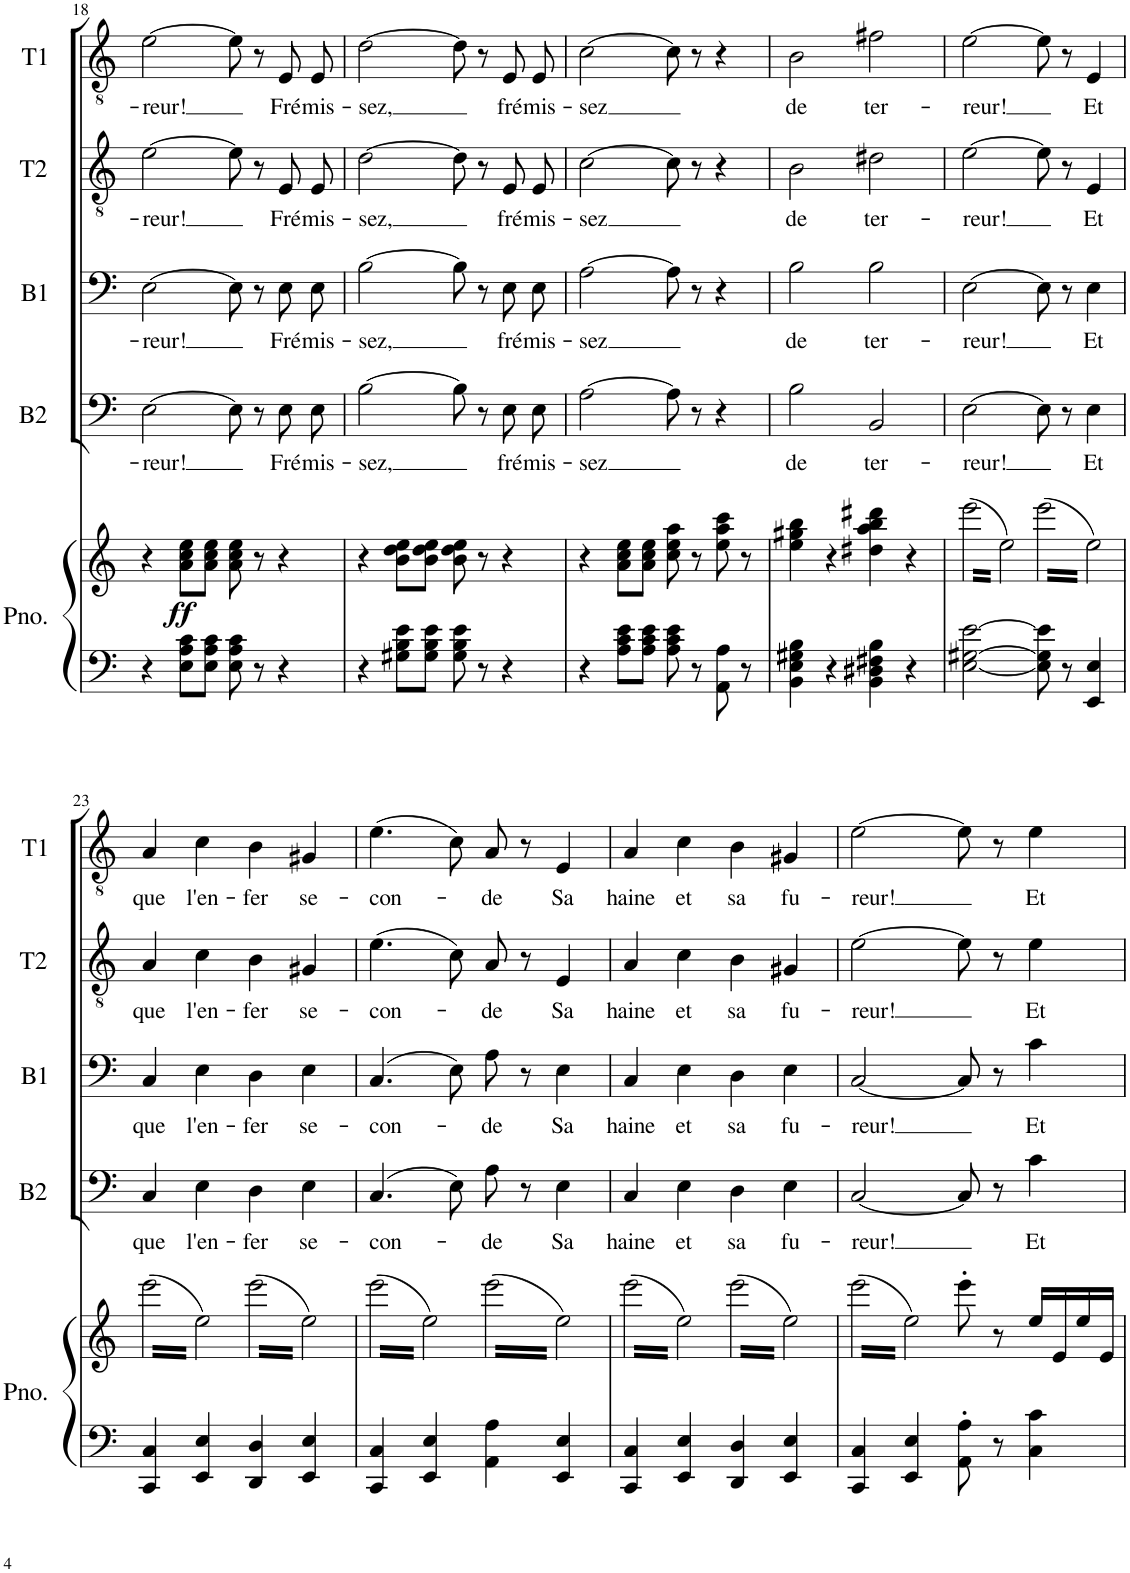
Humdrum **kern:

**kern	**kern	**dynam	**kern	**text	**kern	**text	**kern	**text	**kern	**text
*part5	*part5	*part5	*part4	*part4	*part3	*part3	*part2	*part2	*part1	*part1
*staff6	*staff5	*staff5/6	*staff4	*staff4	*staff3	*staff3	*staff2	*staff2	*staff1	*staff1
*I"Piano	*	*	*I"Basse 2	*	*I"Basse 1	*	*I"Tenor 2	*	*I"Tenor 1	*
*I'Pno.	*	*	*I'B2	*	*I'B1	*	*I'T2	*	*I'T1	*
!!LO:PB:g=z
*clefF4	*clefG2	*	*clefF4	*	*clefF4	*	*clefGv2	*	*clefGv2	*
*k[]	*k[]	*	*k[]	*	*k[]	*	*k[]	*	*k[]	*
*M4/4	*M4/4	*	*M4/4	*	*M4/4	*	*M4/4	*	*M4/4	*
=18	=18	=18	=18	=18	=18	=18	=18	=18	=18	=18
!	!	!	!	!LO:LY:b	!	!LO:LY:b	!	!LO:LY:b	!	!LO:LY:b
4r	4r	.	[2E\	-reur!	[2E\	-reur!	[2e\	-reur!	[2e\	-reur!
!	!	!LO:DY:b	!	!	!	!	!	!	!	!
8E\ 8A\ 8c\L	8a\ 8cc\ 8ee\L	ff	.	.	.	.	.	.	.	.
8E\ 8A\ 8c\J	8a\ 8cc\ 8ee\J	.	.	.	.	.	.	.	.	.
8E\ 8A\ 8c\	8a\ 8cc\ 8ee\	.	8E\]	.	8E\]	.	8e\]	.	8e\]	.
8r	8r	.	8r	.	8r	.	8r	.	8r	.
!	!	!	!	!LO:LY:b	!	!LO:LY:b	!	!LO:LY:b	!	!LO:LY:b
4r	4r	.	8E\L	Fré-	8E\L	Fré-	8E/L	Fré-	8E/L	Fré-
!	!	!	!	!LO:LY:b	!	!LO:LY:b	!	!LO:LY:b	!	!LO:LY:b
.	.	.	8E\J	-mis-	8E\J	-mis-	8E/J	-mis-	8E/J	-mis-
=19	=19	=19	=19	=19	=19	=19	=19	=19	=19	=19
!	!	!	!	!LO:LY:b	!	!LO:LY:b	!	!LO:LY:b	!	!LO:LY:b
4r	4r	.	[2B\	-sez,	[2B\	-sez,	[2d\	-sez,	[2d\	-sez,
8G#X\ 8B\ 8e\L	8b\ 8dd\ 8ee\L	.	.	.	.	.	.	.	.	.
8G#\ 8B\ 8e\J	8b\ 8dd\ 8ee\J	.	.	.	.	.	.	.	.	.
8G#\ 8B\ 8e\	8b\ 8dd\ 8ee\	.	8B\]	.	8B\]	.	8d\]	.	8d\]	.
8r	8r	.	8r	.	8r	.	8r	.	8r	.
!	!	!	!	!LO:LY:b	!	!LO:LY:b	!	!LO:LY:b	!	!LO:LY:b
4r	4r	.	8E\L	fré-	8E\L	fré-	8E/L	fré-	8E/L	fré-
!	!	!	!	!LO:LY:b	!	!LO:LY:b	!	!LO:LY:b	!	!LO:LY:b
.	.	.	8E\J	-mis-	8E\J	-mis-	8E/J	-mis-	8E/J	-mis-
=20	=20	=20	=20	=20	=20	=20	=20	=20	=20	=20
!	!	!	!	!LO:LY:b	!	!LO:LY:b	!	!LO:LY:b	!	!LO:LY:b
4r	4r	.	[2A\	-sez	[2A\	-sez	[2c\	-sez	[2c\	-sez
8A\ 8c\ 8e\L	8a\ 8cc\ 8ee\L	.	.	.	.	.	.	.	.	.
8A\ 8c\ 8e\J	8a\ 8cc\ 8ee\J	.	.	.	.	.	.	.	.	.
8A\ 8c\ 8e\	8cc\ 8ee\ 8aa\	.	8A\]	.	8A\]	.	8c\]	.	8c\]	.
8r	8r	.	8r	.	8r	.	8r	.	8r	.
8AA\ 8A\	8ee\ 8aa\ 8ccc\	.	4r	.	4r	.	4r	.	4r	.
8r	8r	.	.	.	.	.	.	.	.	.
=21	=21	=21	=21	=21	=21	=21	=21	=21	=21	=21
!	!	!	!	!LO:LY:b	!	!LO:LY:b	!	!LO:LY:b	!	!LO:LY:b
4BB\ 4E\ 4G#X\ 4B\	4ee\ 4gg#X\ 4bb\	.	2B\	de	2B\	de	2B\	de	2B\	de
4r	4r	.	.	.	.	.	.	.	.	.
!	!	!	!	!LO:LY:b	!	!LO:LY:b	!	!LO:LY:b	!	!LO:LY:b
4BB\ 4D#X\ 4F#X\ 4B\	4dd#X\ 4aa\ 4bb\ 4ddd#X\	.	2BB/	ter-	2B\	ter-	2d#X\	ter-	2f#X\	ter-
4r	4r	.	.	.	.	.	.	.	.	.
=22	=22	=22	=22	=22	=22	=22	=22	=22	=22	=22
!	!	!	!	!LO:LY:b	!	!LO:LY:b	!	!LO:LY:b	!	!LO:LY:b
*	*tremolo	*	*	*	*	*	*	*	*	*
[2E\ [2G#X\ [2e\	(32eee\LLL	.	[2E\	-reur!	[2E\	-reur!	[2e\	-reur!	[2e\	-reur!
.	32ee\)	.	.	.	.	.	.	.	.	.
.	32eee\	.	.	.	.	.	.	.	.	.
.	32ee\)	.	.	.	.	.	.	.	.	.
.	32eee\	.	.	.	.	.	.	.	.	.
.	32ee\)	.	.	.	.	.	.	.	.	.
.	32eee\	.	.	.	.	.	.	.	.	.
.	32ee\)	.	.	.	.	.	.	.	.	.
.	32eee\	.	.	.	.	.	.	.	.	.
.	32ee\)	.	.	.	.	.	.	.	.	.
.	32eee\	.	.	.	.	.	.	.	.	.
.	32ee\)	.	.	.	.	.	.	.	.	.
.	32eee\	.	.	.	.	.	.	.	.	.
.	32ee\)	.	.	.	.	.	.	.	.	.
.	32eee\	.	.	.	.	.	.	.	.	.
.	32ee\)JJJ	.	.	.	.	.	.	.	.	.
8E\] 8G#\] 8e\]	(32eee\LLL	.	8E\]	.	8E\]	.	8e\]	.	8e\]	.
.	32ee\)	.	.	.	.	.	.	.	.	.
.	32eee\	.	.	.	.	.	.	.	.	.
.	32ee\)	.	.	.	.	.	.	.	.	.
8r	32eee\	.	8r	.	8r	.	8r	.	8r	.
.	32ee\)	.	.	.	.	.	.	.	.	.
.	32eee\	.	.	.	.	.	.	.	.	.
.	32ee\)	.	.	.	.	.	.	.	.	.
!	!	!	!	!LO:LY:b	!	!LO:LY:b	!	!LO:LY:b	!	!LO:LY:b
4EE/ 4E/	32eee\	.	4E\	Et	4E\	Et	4E/	Et	4E/	Et
.	32ee\)	.	.	.	.	.	.	.	.	.
.	32eee\	.	.	.	.	.	.	.	.	.
.	32ee\)	.	.	.	.	.	.	.	.	.
.	32eee\	.	.	.	.	.	.	.	.	.
.	32ee\)	.	.	.	.	.	.	.	.	.
.	32eee\	.	.	.	.	.	.	.	.	.
.	32ee\)JJJ	.	.	.	.	.	.	.	.	.
!!LO:LB:g=z
=23	=23	=23	=23	=23	=23	=23	=23	=23	=23	=23
!	!	!	!	!LO:LY:b	!	!LO:LY:b	!	!LO:LY:b	!	!LO:LY:b
4CC/ 4C/	(32eee\LLL	.	4C/	que	4C/	que	4A/	que	4A/	que
.	32ee\)	.	.	.	.	.	.	.	.	.
.	32eee\	.	.	.	.	.	.	.	.	.
.	32ee\)	.	.	.	.	.	.	.	.	.
.	32eee\	.	.	.	.	.	.	.	.	.
.	32ee\)	.	.	.	.	.	.	.	.	.
.	32eee\	.	.	.	.	.	.	.	.	.
.	32ee\)	.	.	.	.	.	.	.	.	.
!	!	!	!	!LO:LY:b	!	!LO:LY:b	!	!LO:LY:b	!	!LO:LY:b
4EE/ 4E/	32eee\	.	4E\	l'en-	4E\	l'en-	4c\	l'en-	4c\	l'en-
.	32ee\)	.	.	.	.	.	.	.	.	.
.	32eee\	.	.	.	.	.	.	.	.	.
.	32ee\)	.	.	.	.	.	.	.	.	.
.	32eee\	.	.	.	.	.	.	.	.	.
.	32ee\)	.	.	.	.	.	.	.	.	.
.	32eee\	.	.	.	.	.	.	.	.	.
.	32ee\)JJJ	.	.	.	.	.	.	.	.	.
!	!	!	!	!LO:LY:b	!	!LO:LY:b	!	!LO:LY:b	!	!LO:LY:b
4DD/ 4D/	(32eee\LLL	.	4D\	-fer	4D\	-fer	4B\	-fer	4B\	-fer
.	32ee\)	.	.	.	.	.	.	.	.	.
.	32eee\	.	.	.	.	.	.	.	.	.
.	32ee\)	.	.	.	.	.	.	.	.	.
.	32eee\	.	.	.	.	.	.	.	.	.
.	32ee\)	.	.	.	.	.	.	.	.	.
.	32eee\	.	.	.	.	.	.	.	.	.
.	32ee\)	.	.	.	.	.	.	.	.	.
!	!	!	!	!LO:LY:b	!	!LO:LY:b	!	!LO:LY:b	!	!LO:LY:b
4EE/ 4E/	32eee\	.	4E\	se-	4E\	se-	4G#X/	se-	4G#X/	se-
.	32ee\)	.	.	.	.	.	.	.	.	.
.	32eee\	.	.	.	.	.	.	.	.	.
.	32ee\)	.	.	.	.	.	.	.	.	.
.	32eee\	.	.	.	.	.	.	.	.	.
.	32ee\)	.	.	.	.	.	.	.	.	.
.	32eee\	.	.	.	.	.	.	.	.	.
.	32ee\)JJJ	.	.	.	.	.	.	.	.	.
=24	=24	=24	=24	=24	=24	=24	=24	=24	=24	=24
!	!	!	!	!LO:LY:b	!	!LO:LY:b	!	!LO:LY:b	!	!LO:LY:b
4CC/ 4C/	(32eee\LLL	.	(4.C/	-con-	(4.C/	-con-	(4.e\	-con-	(4.e\	-con-
.	32ee\)	.	.	.	.	.	.	.	.	.
.	32eee\	.	.	.	.	.	.	.	.	.
.	32ee\)	.	.	.	.	.	.	.	.	.
.	32eee\	.	.	.	.	.	.	.	.	.
.	32ee\)	.	.	.	.	.	.	.	.	.
.	32eee\	.	.	.	.	.	.	.	.	.
.	32ee\)	.	.	.	.	.	.	.	.	.
4EE/ 4E/	32eee\	.	.	.	.	.	.	.	.	.
.	32ee\)	.	.	.	.	.	.	.	.	.
.	32eee\	.	.	.	.	.	.	.	.	.
.	32ee\)	.	.	.	.	.	.	.	.	.
.	32eee\	.	8E\)	.	8E\)	.	8c\)	.	8c\)	.
.	32ee\)	.	.	.	.	.	.	.	.	.
.	32eee\	.	.	.	.	.	.	.	.	.
.	32ee\)JJJ	.	.	.	.	.	.	.	.	.
!	!	!	!	!LO:LY:b	!	!LO:LY:b	!	!LO:LY:b	!	!LO:LY:b
4AA\ 4A\	(32eee\LLL	.	8A\	-de	8A\	-de	8A/	-de	8A/	-de
.	32ee\)	.	.	.	.	.	.	.	.	.
.	32eee\	.	.	.	.	.	.	.	.	.
.	32ee\)	.	.	.	.	.	.	.	.	.
.	32eee\	.	8r	.	8r	.	8r	.	8r	.
.	32ee\)	.	.	.	.	.	.	.	.	.
.	32eee\	.	.	.	.	.	.	.	.	.
.	32ee\)	.	.	.	.	.	.	.	.	.
!	!	!	!	!LO:LY:b	!	!LO:LY:b	!	!LO:LY:b	!	!LO:LY:b
4EE/ 4E/	32eee\	.	4E\	Sa	4E\	Sa	4E/	Sa	4E/	Sa
.	32ee\)	.	.	.	.	.	.	.	.	.
.	32eee\	.	.	.	.	.	.	.	.	.
.	32ee\)	.	.	.	.	.	.	.	.	.
.	32eee\	.	.	.	.	.	.	.	.	.
.	32ee\)	.	.	.	.	.	.	.	.	.
.	32eee\	.	.	.	.	.	.	.	.	.
.	32ee\)JJJ	.	.	.	.	.	.	.	.	.
=25	=25	=25	=25	=25	=25	=25	=25	=25	=25	=25
!	!	!	!	!LO:LY:b	!	!LO:LY:b	!	!LO:LY:b	!	!LO:LY:b
4CC/ 4C/	(32eee\LLL	.	4C/	haine	4C/	haine	4A/	haine	4A/	haine
.	32ee\)	.	.	.	.	.	.	.	.	.
.	32eee\	.	.	.	.	.	.	.	.	.
.	32ee\)	.	.	.	.	.	.	.	.	.
.	32eee\	.	.	.	.	.	.	.	.	.
.	32ee\)	.	.	.	.	.	.	.	.	.
.	32eee\	.	.	.	.	.	.	.	.	.
.	32ee\)	.	.	.	.	.	.	.	.	.
!	!	!	!	!LO:LY:b	!	!LO:LY:b	!	!LO:LY:b	!	!LO:LY:b
4EE/ 4E/	32eee\	.	4E\	et	4E\	et	4c\	et	4c\	et
.	32ee\)	.	.	.	.	.	.	.	.	.
.	32eee\	.	.	.	.	.	.	.	.	.
.	32ee\)	.	.	.	.	.	.	.	.	.
.	32eee\	.	.	.	.	.	.	.	.	.
.	32ee\)	.	.	.	.	.	.	.	.	.
.	32eee\	.	.	.	.	.	.	.	.	.
.	32ee\)JJJ	.	.	.	.	.	.	.	.	.
!	!	!	!	!LO:LY:b	!	!LO:LY:b	!	!LO:LY:b	!	!LO:LY:b
4DD/ 4D/	(32eee\LLL	.	4D\	sa	4D\	sa	4B\	sa	4B\	sa
.	32ee\)	.	.	.	.	.	.	.	.	.
.	32eee\	.	.	.	.	.	.	.	.	.
.	32ee\)	.	.	.	.	.	.	.	.	.
.	32eee\	.	.	.	.	.	.	.	.	.
.	32ee\)	.	.	.	.	.	.	.	.	.
.	32eee\	.	.	.	.	.	.	.	.	.
.	32ee\)	.	.	.	.	.	.	.	.	.
!	!	!	!	!LO:LY:b	!	!LO:LY:b	!	!LO:LY:b	!	!LO:LY:b
4EE/ 4E/	32eee\	.	4E\	fu-	4E\	fu-	4G#X/	fu-	4G#X/	fu-
.	32ee\)	.	.	.	.	.	.	.	.	.
.	32eee\	.	.	.	.	.	.	.	.	.
.	32ee\)	.	.	.	.	.	.	.	.	.
.	32eee\	.	.	.	.	.	.	.	.	.
.	32ee\)	.	.	.	.	.	.	.	.	.
.	32eee\	.	.	.	.	.	.	.	.	.
.	32ee\)JJJ	.	.	.	.	.	.	.	.	.
=26	=26	=26	=26	=26	=26	=26	=26	=26	=26	=26
!	!	!	!	!LO:LY:b	!	!LO:LY:b	!	!LO:LY:b	!	!LO:LY:b
4CC/ 4C/	(32eee\LLL	.	[2C/	-reur!	[2C/	-reur!	[2e\	-reur!	[2e\	-reur!
.	32ee\)	.	.	.	.	.	.	.	.	.
.	32eee\	.	.	.	.	.	.	.	.	.
.	32ee\)	.	.	.	.	.	.	.	.	.
.	32eee\	.	.	.	.	.	.	.	.	.
.	32ee\)	.	.	.	.	.	.	.	.	.
.	32eee\	.	.	.	.	.	.	.	.	.
.	32ee\)	.	.	.	.	.	.	.	.	.
4EE/ 4E/	32eee\	.	.	.	.	.	.	.	.	.
.	32ee\)	.	.	.	.	.	.	.	.	.
.	32eee\	.	.	.	.	.	.	.	.	.
.	32ee\)	.	.	.	.	.	.	.	.	.
.	32eee\	.	.	.	.	.	.	.	.	.
.	32ee\)	.	.	.	.	.	.	.	.	.
.	32eee\	.	.	.	.	.	.	.	.	.
.	32ee\)JJJ	.	.	.	.	.	.	.	.	.
*	*Xtremolo	*	*	*	*	*	*	*	*	*
8AA\' 8A\'	8eee'\	.	8C/]	.	8C/]	.	8e\]	.	8e\]	.
.	.	.	.	.	.	.	.	.	.	.
.	.	.	.	.	.	.	.	.	.	.
.	.	.	.	.	.	.	.	.	.	.
8r	8r	.	8r	.	8r	.	8r	.	8r	.
.	.	.	.	.	.	.	.	.	.	.
.	.	.	.	.	.	.	.	.	.	.
.	.	.	.	.	.	.	.	.	.	.
!	!	!	!	!LO:LY:b	!	!LO:LY:b	!	!LO:LY:b	!	!LO:LY:b
4C\ 4c\	16ee/LL	.	4c\	Et	4c\	Et	4e\	Et	4e\	Et
.	16e/	.	.	.	.	.	.	.	.	.
.	16ee/	.	.	.	.	.	.	.	.	.
.	16e/JJ	.	.	.	.	.	.	.	.	.
=	=	=	=	=	=	=	=	=	=	=
*-	*-	*-	*-	*-	*-	*-	*-	*-	*-	*-
